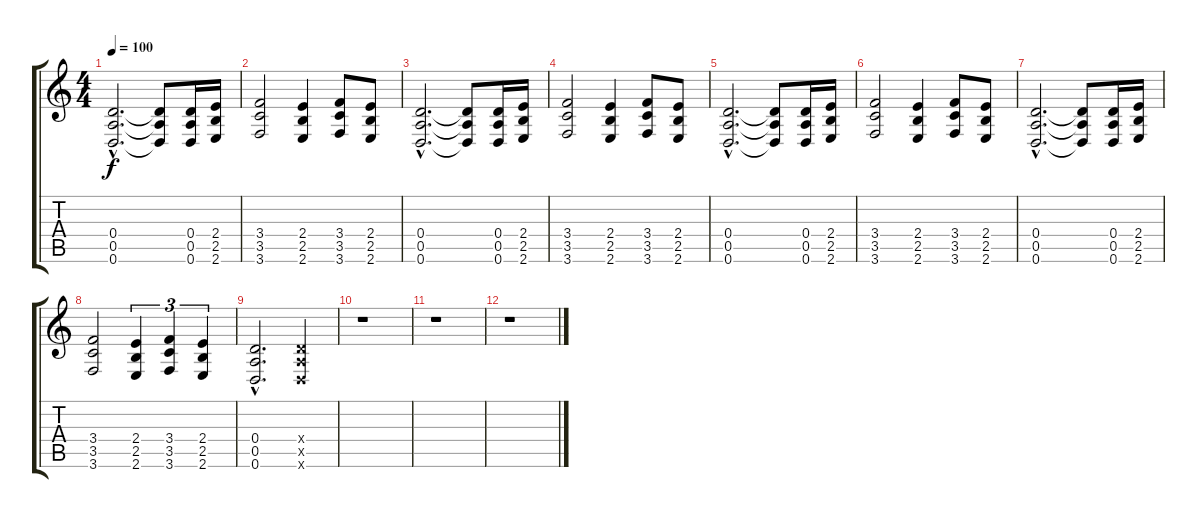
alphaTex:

\track "" {instrument overdrivenguitar}
\staff {score tabs}
\tuning (E4 B3 G3 D3 A2 D2) {hide}
\ts (4 4)
\tempo 100
\clef g2
\ks c
(0.4{hac} 0.5{hac} 0.6{hac}).2{d dy f volume 15 instrument overdrivenguitar} (0.4{t} 0.5{t} 0.6{t}).8 (0.4 0.5 0.6).16 (2.4 2.5 2.6).16 |
(3.4 3.5 3.6).2 (2.4 2.5 2.6).4 (3.4 3.5 3.6).8 (2.4 2.5 2.6).8 |
(0.4{hac} 0.5{hac} 0.6{hac}).2{d volume 15 instrument overdrivenguitar} (0.4{t} 0.5{t} 0.6{t}).8 (0.4 0.5 0.6).16 (2.4 2.5 2.6).16 |
(3.4 3.5 3.6).2 (2.4 2.5 2.6).4 (3.4 3.5 3.6).8 (2.4 2.5 2.6).8 |
(0.4{hac} 0.5{hac} 0.6{hac}).2{d volume 15 instrument overdrivenguitar} (0.4{t} 0.5{t} 0.6{t}).8 (0.4 0.5 0.6).16 (2.4 2.5 2.6).16 |
(3.4 3.5 3.6).2 (2.4 2.5 2.6).4 (3.4 3.5 3.6).8 (2.4 2.5 2.6).8 |
(0.4{hac} 0.5{hac} 0.6{hac}).2{d volume 15 instrument overdrivenguitar} (0.4{t} 0.5{t} 0.6{t}).8 (0.4 0.5 0.6).16 (2.4 2.5 2.6).16 |
(3.4 3.5 3.6).2 (2.4 2.5 2.6).4{tu (3 2)} (3.4 3.5 3.6).4{tu (3 2)} (2.4 2.5 2.6).4{tu (3 2)} |
(0.4{hac} 0.5{hac} 0.6{hac}).2{d} (0.4{x} 0.5{x} 0.6{x}).4 |
r.1 |
r.1 |
r.1
